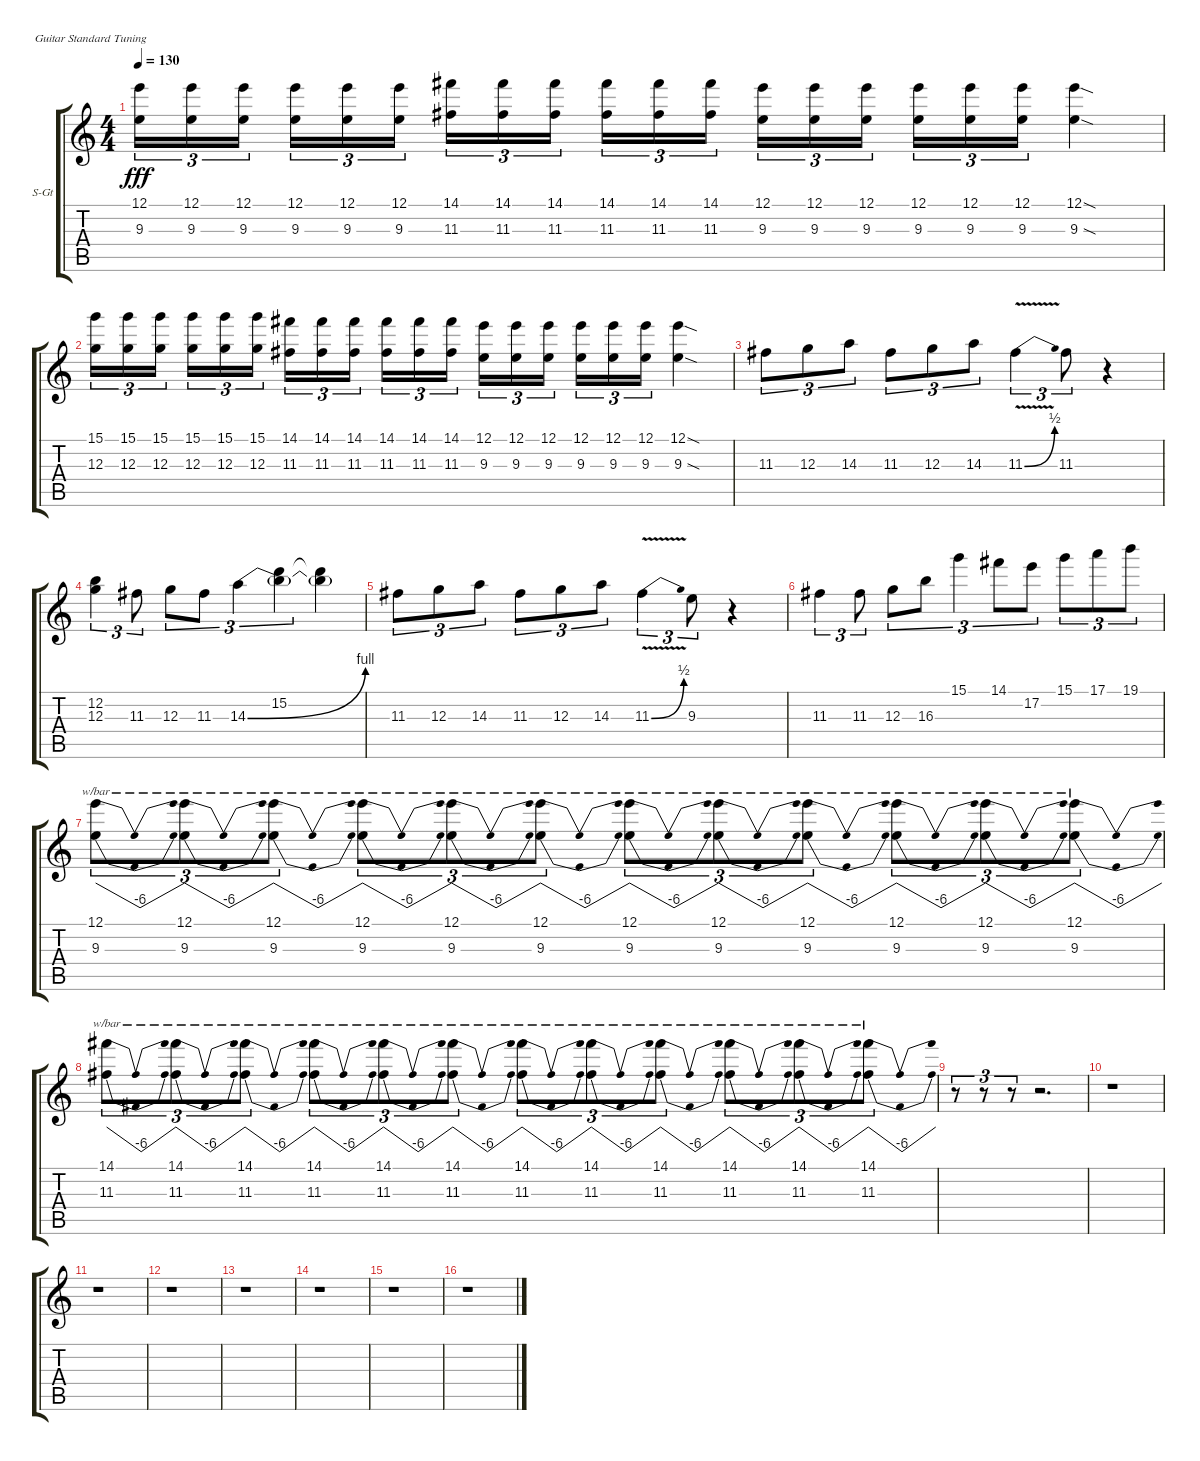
\defaultSystemsLayout 4
\bracketExtendMode groupsimilarinstruments
\firstSystemTrackNameOrientation horizontal
\otherSystemsTrackNameOrientation horizontal
\track ("Bridge E" "S-Gt") {instrument acousticguitarsteel}
\staff {score tabs}
\tuning (E4 B3 G3 D3 A2 E2)
\ts (4 4)
\tempo 130
\clef g2
\ks c
(9.3 12.1).16{tu (3 2) dy fff} (9.3 12.1).16{tu (3 2)} (9.3 12.1).16{tu (3 2)} (9.3 12.1).16{tu (3 2)} (9.3 12.1).16{tu (3 2)} (9.3 12.1).16{tu (3 2)} (11.3 14.1).16{tu (3 2)} (11.3 14.1).16{tu (3 2)} (11.3 14.1).16{tu (3 2)} (11.3 14.1).16{tu (3 2)} (11.3 14.1).16{tu (3 2)} (11.3 14.1).16{tu (3 2)} (9.3 12.1).16{tu (3 2)} (9.3 12.1).16{tu (3 2)} (9.3 12.1).16{tu (3 2)} (9.3 12.1).16{tu (3 2)} (9.3 12.1).16{tu (3 2)} (9.3 12.1).16{tu (3 2)} (9.3{sod} 12.1{sod}).4 |
(15.1 12.3).16{tu (3 2)} (15.1 12.3).16{tu (3 2)} (15.1 12.3).16{tu (3 2)} (15.1 12.3).16{tu (3 2)} (15.1 12.3).16{tu (3 2)} (15.1 12.3).16{tu (3 2)} (14.1 11.3).16{tu (3 2)} (14.1 11.3).16{tu (3 2)} (14.1 11.3).16{tu (3 2)} (14.1 11.3).16{tu (3 2)} (14.1 11.3).16{tu (3 2)} (14.1 11.3).16{tu (3 2)} (12.1 9.3).16{tu (3 2)} (12.1 9.3).16{tu (3 2)} (12.1 9.3).16{tu (3 2)} (12.1 9.3).16{tu (3 2)} (12.1 9.3).16{tu (3 2)} (12.1 9.3).16{tu (3 2)} (12.1{sod} 9.3{sod}).4 |
11.3.8{tu (3 2)} 12.3.8{tu (3 2)} 14.3.8{tu (3 2)} 11.3.8{tu (3 2)} 12.3.8{tu (3 2)} 14.3.8{tu (3 2)} 11.3{be (bend 36 0 55.199999999999996 2) v}.4{tu (3 2)} 11.3.8{tu (3 2)} r.4 |
(12.2 12.3).4{tu (3 2)} 11.3.8{tu (3 2)} 12.3.8{tu (3 2)} 11.3.8{tu (3 2)} 14.3{be (bend 27.599999999999998 0 58.8 4)}.4{tu (3 2)} (15.2 14.3{t}).4{tu (3 2)} (14.3{t} 15.2{t}).4 |
11.3.8{tu (3 2)} 12.3.8{tu (3 2)} 14.3.8{tu (3 2)} 11.3.8{tu (3 2)} 12.3.8{tu (3 2)} 14.3.8{tu (3 2)} 11.3{be (bend 36 0 55.199999999999996 2) v}.4{tu (3 2)} 9.3.8{tu (3 2)} r.4 |
11.3.4{tu (3 2)} 11.3.8{tu (3 2)} 12.3.8{tu (3 2)} 16.3.8{tu (3 2)} 15.1.4{tu (3 2)} 14.1.8{tu (3 2)} 17.2.8{tu (3 2)} 15.1.8{tu (3 2)} 17.1.8{tu (3 2)} 19.1.8{tu (3 2)} |
(12.1 9.3).8{tu (3 2) tbe (dip default 0 0 6 -24 15 -24 23.4 0)} (12.1 9.3).8{tu (3 2) tbe (dip default 0 0 6 -24 15 -24 23.4 0)} (12.1 9.3).8{tu (3 2) tbe (dip default 0 0 6 -24 15 -24 23.4 0)} (12.1 9.3).8{tu (3 2) tbe (dip default 0 0 6 -24 15 -24 23.4 0)} (12.1 9.3).8{tu (3 2) tbe (dip default 0 0 6 -24 15 -24 23.4 0)} (12.1 9.3).8{tu (3 2) tbe (dip default 0 0 6 -24 15 -24 23.4 0)} (12.1 9.3).8{tu (3 2) tbe (dip default 0 0 6 -24 15 -24 23.4 0)} (12.1 9.3).8{tu (3 2) tbe (dip default 0 0 6 -24 15 -24 23.4 0)} (12.1 9.3).8{tu (3 2) tbe (dip default 0 0 6 -24 15 -24 23.4 0)} (12.1 9.3).8{tu (3 2) tbe (dip default 0 0 6 -24 15 -24 23.4 0)} (12.1 9.3).8{tu (3 2) tbe (dip default 0 0 6 -24 15 -24 23.4 0)} (12.1 9.3).8{tu (3 2) tbe (dip default 0 0 6 -24 15 -24 23.4 0)} |
(14.1 11.3).8{tu (3 2) tbe (dip default 0 0 6 -24 15 -24 23.4 0)} (14.1 11.3).8{tu (3 2) tbe (dip default 0 0 6 -24 15 -24 23.4 0)} (14.1 11.3).8{tu (3 2) tbe (dip default 0 0 6 -24 15 -24 23.4 0)} (14.1 11.3).8{tu (3 2) tbe (dip default 0 0 6 -24 15 -24 23.4 0)} (14.1 11.3).8{tu (3 2) tbe (dip default 0 0 6 -24 15 -24 23.4 0)} (14.1 11.3).8{tu (3 2) tbe (dip default 0 0 6 -24 15 -24 23.4 0)} (14.1 11.3).8{tu (3 2) tbe (dip default 0 0 6 -24 15 -24 23.4 0)} (14.1 11.3).8{tu (3 2) tbe (dip default 0 0 6 -24 15 -24 23.4 0)} (14.1 11.3).8{tu (3 2) tbe (dip default 0 0 6 -24 15 -24 23.4 0)} (14.1 11.3).8{tu (3 2) tbe (dip default 0 0 6 -24 15 -24 23.4 0)} (14.1 11.3).8{tu (3 2) tbe (dip default 0 0 6 -24 15 -24 23.4 0)} (14.1 11.3).8{tu (3 2) tbe (dip default 0 0 6 -24 15 -24 23.4 0)} |
r.8{tu (3 2)} r.8{tu (3 2)} r.8{tu (3 2)} r.2{d} |
r.1 |
r.1 |
r.1 |
r.1 |
r.1 |
r.1 |
r.1
